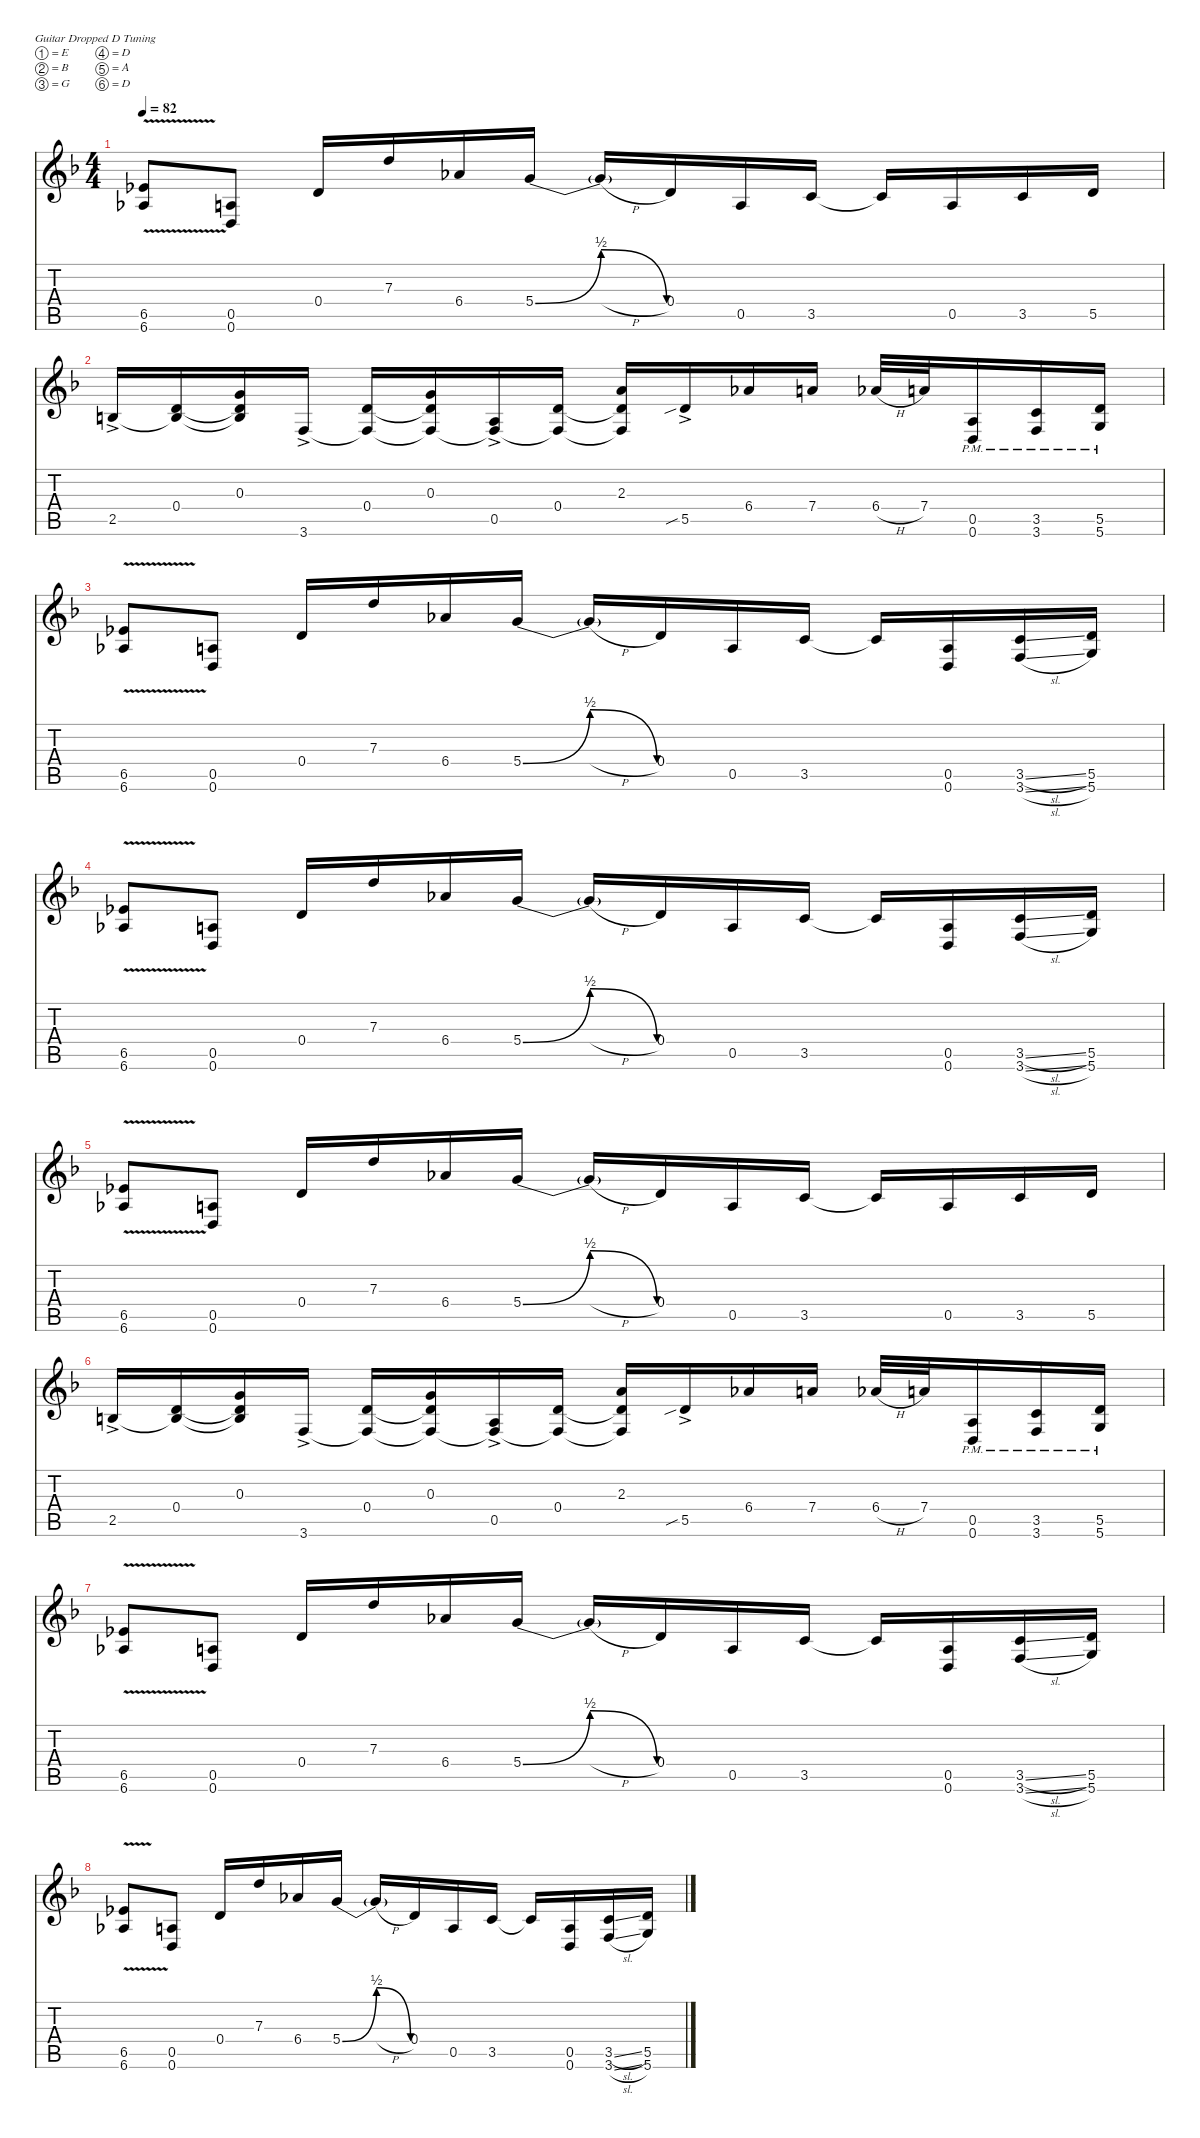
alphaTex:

\defaultSystemsLayout 4
\hideDynamics
\bracketExtendMode nobrackets
\singleTrackTrackNamePolicy hidden
\multiTrackTrackNamePolicy hidden
\firstSystemTrackNameMode fullname
\firstSystemTrackNameOrientation horizontal
\otherSystemsTrackNameOrientation horizontal
\track ("Guitar 1" "Guitar 1") {instrument distortionguitar}
\staff {score tabs}
\tuning (E4 B3 G3 D3 A2 D2)
\ts (4 4)
\tempo 82
\clef g2
\ks f
(6.5{v acc b} 6.6{v acc b}).8{dy f beam Up} (0.5{acc forcenatural} 0.6{acc forcenatural}).8{beam Up} 0.4{acc forcenatural}.16{beam Up} 7.3{acc forcenatural}.16{beam Up} 6.4{acc b}.16{beam Up} 5.4{be (bendrelease 0 0 30 2 30 2 60 0) acc forcenatural}.16{beam Up} 5.4{h t acc forcenatural}.16{beam Up} 0.4{acc forcenatural}.16{beam Up} 0.5{acc forcenatural}.16{beam Up} 3.5{acc forcenatural}.16{beam Up} 3.5{t acc forcenatural}.16{beam Up} 0.5{acc forcenatural}.16{beam Up} 3.5{acc forcenatural}.16{beam Up} 5.5{acc forcenatural}.16{beam Up} |
2.5{ac acc forcenatural}.16{beam Up} (0.4{acc forcenatural} 2.5{t acc forcenatural}).16{beam Up} (0.3{acc forcenatural} 0.4{t acc forcenatural} 2.5{t acc forcenatural}).16{beam Up} 3.6{ac acc forcenatural}.16{beam Up} (0.4{acc forcenatural} 3.6{t acc forcenatural}).16{beam Up} (0.3{acc forcenatural} 0.4{t acc forcenatural} 3.6{t acc forcenatural}).16{beam Up} (0.5{ac acc forcenatural} 3.6{t acc forcenatural}).16{beam Up} (0.4{acc forcenatural} 3.6{t acc forcenatural}).16{beam Up} (2.3{acc forcenatural} 0.4{t acc forcenatural} 3.6{t acc forcenatural}).16{beam Up} 5.5{sib ac acc forcenatural}.16{beam Up} 6.4{acc b}.16{beam Up} 7.4{acc forcenatural}.16{beam Up} 6.4{h acc b}.32{beam Up} 7.4{acc forcenatural}.32{beam Up} (0.5{pm acc forcenatural} 0.6{pm acc forcenatural}).16{beam Up} (3.5{pm acc forcenatural} 3.6{pm acc forcenatural}).16{beam Up} (5.5{pm acc forcenatural} 5.6{pm acc forcenatural}).16{beam Up} |
(6.5{v acc b} 6.6{v acc b}).8{beam Up} (0.5{acc forcenatural} 0.6{acc forcenatural}).8{beam Up} 0.4{acc forcenatural}.16{beam Up} 7.3{acc forcenatural}.16{beam Up} 6.4{acc b}.16{beam Up} 5.4{be (bendrelease 0 0 30 2 30 2 60 0) acc forcenatural}.16{beam Up} 5.4{h t acc forcenatural}.16{beam Up} 0.4{acc forcenatural}.16{beam Up} 0.5{acc forcenatural}.16{beam Up} 3.5{acc forcenatural}.16{beam Up} 3.5{t acc forcenatural}.16{beam Up} (0.5{acc forcenatural} 0.6{acc forcenatural}).16{beam Up} (3.5{sl acc forcenatural} 3.6{sl acc forcenatural}).16{beam Up} (5.5{acc forcenatural} 5.6{acc forcenatural}).16{beam Up} |
(6.5{v acc b} 6.6{v acc b}).8{beam Up} (0.5{acc forcenatural} 0.6{acc forcenatural}).8{beam Up} 0.4{acc forcenatural}.16{beam Up} 7.3{acc forcenatural}.16{beam Up} 6.4{acc b}.16{beam Up} 5.4{be (bendrelease 0 0 30 2 30 2 60 0) acc forcenatural}.16{beam Up} 5.4{h t acc forcenatural}.16{beam Up} 0.4{acc forcenatural}.16{beam Up} 0.5{acc forcenatural}.16{beam Up} 3.5{acc forcenatural}.16{beam Up} 3.5{t acc forcenatural}.16{beam Up} (0.5{acc forcenatural} 0.6{acc forcenatural}).16{beam Up} (3.5{sl acc forcenatural} 3.6{sl acc forcenatural}).16{beam Up} (5.5{acc forcenatural} 5.6{acc forcenatural}).16{beam Up} |
(6.5{v acc b} 6.6{v acc b}).8{beam Up} (0.5{acc forcenatural} 0.6{acc forcenatural}).8{beam Up} 0.4{acc forcenatural}.16{beam Up} 7.3{acc forcenatural}.16{beam Up} 6.4{acc b}.16{beam Up} 5.4{be (bendrelease 0 0 30 2 30 2 60 0) acc forcenatural}.16{beam Up} 5.4{h t acc forcenatural}.16{beam Up} 0.4{acc forcenatural}.16{beam Up} 0.5{acc forcenatural}.16{beam Up} 3.5{acc forcenatural}.16{beam Up} 3.5{t acc forcenatural}.16{beam Up} 0.5{acc forcenatural}.16{beam Up} 3.5{acc forcenatural}.16{beam Up} 5.5{acc forcenatural}.16{beam Up} |
2.5{ac acc forcenatural}.16{beam Up} (0.4{acc forcenatural} 2.5{t acc forcenatural}).16{beam Up} (0.3{acc forcenatural} 0.4{t acc forcenatural} 2.5{t acc forcenatural}).16{beam Up} 3.6{ac acc forcenatural}.16{beam Up} (0.4{acc forcenatural} 3.6{t acc forcenatural}).16{beam Up} (0.3{acc forcenatural} 0.4{t acc forcenatural} 3.6{t acc forcenatural}).16{beam Up} (0.5{ac acc forcenatural} 3.6{t acc forcenatural}).16{beam Up} (0.4{acc forcenatural} 3.6{t acc forcenatural}).16{beam Up} (2.3{acc forcenatural} 0.4{t acc forcenatural} 3.6{t acc forcenatural}).16{beam Up} 5.5{sib ac acc forcenatural}.16{beam Up} 6.4{acc b}.16{beam Up} 7.4{acc forcenatural}.16{beam Up} 6.4{h acc b}.32{beam Up} 7.4{acc forcenatural}.32{beam Up} (0.5{pm acc forcenatural} 0.6{pm acc forcenatural}).16{beam Up} (3.5{pm acc forcenatural} 3.6{pm acc forcenatural}).16{beam Up} (5.5{pm acc forcenatural} 5.6{pm acc forcenatural}).16{beam Up} |
(6.5{v acc b} 6.6{v acc b}).8{beam Up} (0.5{acc forcenatural} 0.6{acc forcenatural}).8{beam Up} 0.4{acc forcenatural}.16{beam Up} 7.3{acc forcenatural}.16{beam Up} 6.4{acc b}.16{beam Up} 5.4{be (bendrelease 0 0 30 2 30 2 60 0) acc forcenatural}.16{beam Up} 5.4{h t acc forcenatural}.16{beam Up} 0.4{acc forcenatural}.16{beam Up} 0.5{acc forcenatural}.16{beam Up} 3.5{acc forcenatural}.16{beam Up} 3.5{t acc forcenatural}.16{beam Up} (0.5{acc forcenatural} 0.6{acc forcenatural}).16{beam Up} (3.5{sl acc forcenatural} 3.6{sl acc forcenatural}).16{beam Up} (5.5{acc forcenatural} 5.6{acc forcenatural}).16{beam Up} |
(6.5{v acc b} 6.6{v acc b}).8{beam Up} (0.5{acc forcenatural} 0.6{acc forcenatural}).8{beam Up} 0.4{acc forcenatural}.16{beam Up} 7.3{acc forcenatural}.16{beam Up} 6.4{acc b}.16{beam Up} 5.4{be (bendrelease 0 0 30 2 30 2 60 0) acc forcenatural}.16{beam Up} 5.4{h t acc forcenatural}.16{beam Up} 0.4{acc forcenatural}.16{beam Up} 0.5{acc forcenatural}.16{beam Up} 3.5{acc forcenatural}.16{beam Up} 3.5{t acc forcenatural}.16{beam Up} (0.5{acc forcenatural} 0.6{acc forcenatural}).16{beam Up} (3.5{sl acc forcenatural} 3.6{sl acc forcenatural}).16{beam Up} (5.5{acc forcenatural} 5.6{acc forcenatural}).16{beam Up}
